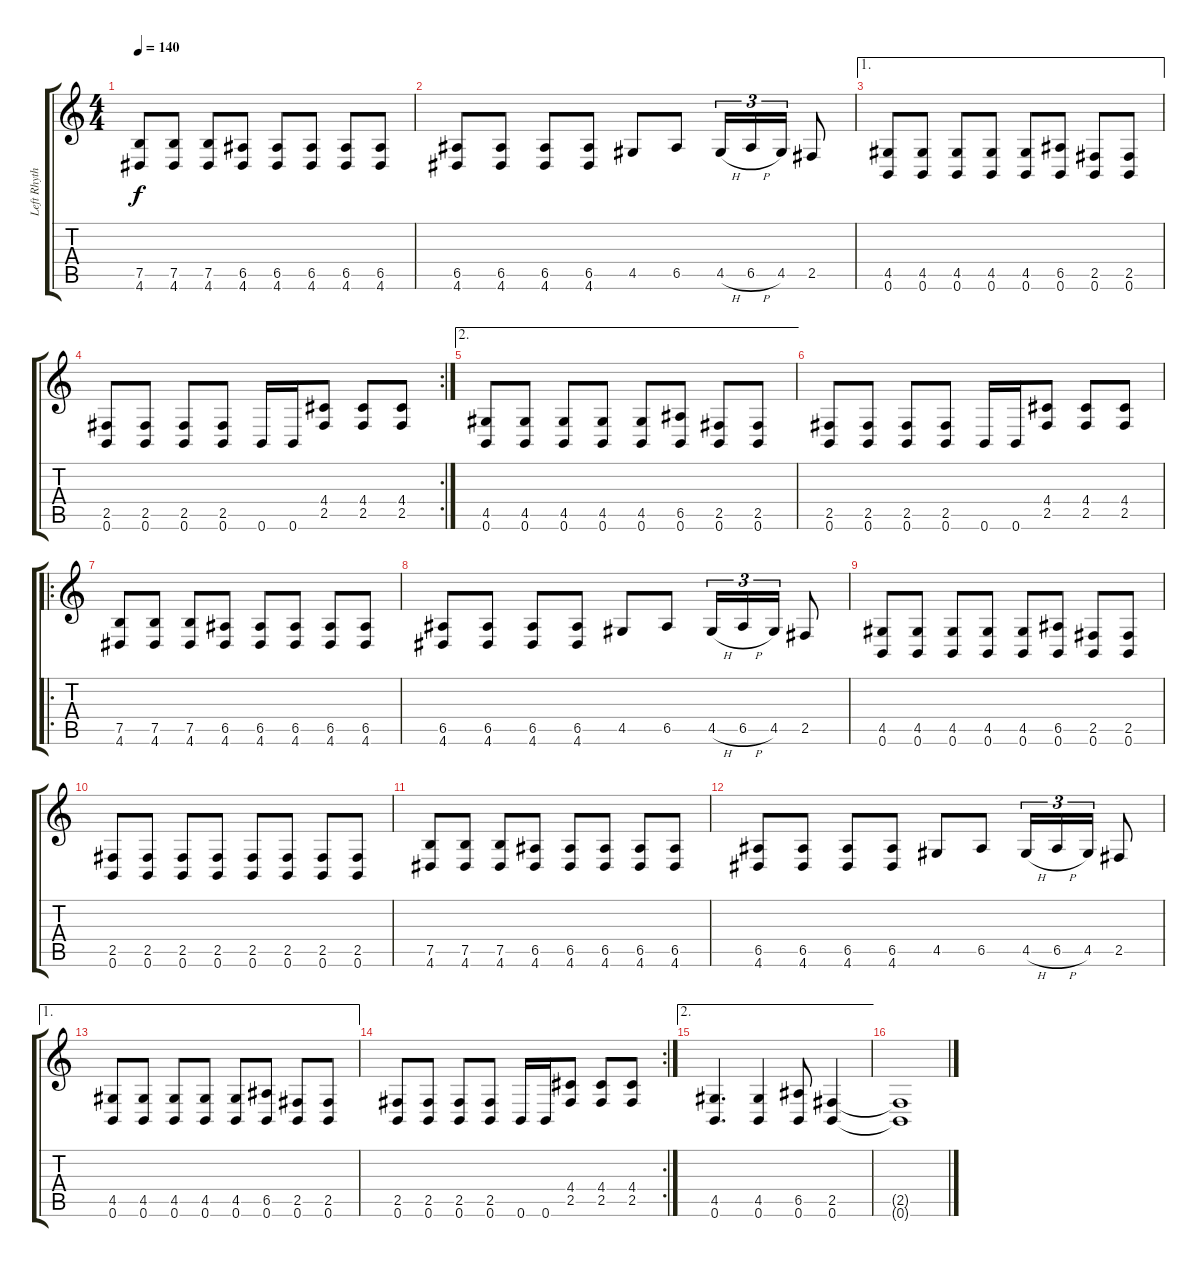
\track ("Left Rhythm" "Left Rhyth") {instrument overdrivenguitar}
\staff {score tabs}
\tuning (B3 Gb3 D3 A2 E2 B1) {hide}
\ts (4 4)
\tempo 140
\clef g2
\ks c
(7.5 4.6).8{dy f} (7.5 4.6).8 (7.5 4.6).8 (6.5 4.6).8 (6.5 4.6).8 (6.5 4.6).8 (6.5 4.6).8 (6.5 4.6).8 |
(6.5 4.6).8 (6.5 4.6).8 (6.5 4.6).8 (6.5 4.6).8 4.5.8 6.5.8 4.5{h}.16{tu (3 2)} 6.5{h}.16{tu (3 2)} 4.5.16{tu (3 2)} 2.5.8 |
\ae 1
(4.5 0.6).8 (4.5 0.6).8 (4.5 0.6).8 (4.5 0.6).8 (4.5 0.6).8 (6.5 0.6).8 (2.5 0.6).8 (2.5 0.6).8 |
\rc 2
(2.5 0.6).8 (2.5 0.6).8 (2.5 0.6).8 (2.5 0.6).8 0.6.16 0.6.16 (4.4 2.5).8 (4.4 2.5).8 (4.4 2.5).8 |
\ae 2
(4.5 0.6).8 (4.5 0.6).8 (4.5 0.6).8 (4.5 0.6).8 (4.5 0.6).8 (6.5 0.6).8 (2.5 0.6).8 (2.5 0.6).8 |
(2.5 0.6).8 (2.5 0.6).8 (2.5 0.6).8 (2.5 0.6).8 0.6.16 0.6.16 (4.4 2.5).8 (4.4 2.5).8 (4.4 2.5).8 |
\ro
(7.5 4.6).8 (7.5 4.6).8 (7.5 4.6).8 (6.5 4.6).8 (6.5 4.6).8 (6.5 4.6).8 (6.5 4.6).8 (6.5 4.6).8 |
(6.5 4.6).8 (6.5 4.6).8 (6.5 4.6).8 (6.5 4.6).8 4.5.8 6.5.8 4.5{h}.16{tu (3 2)} 6.5{h}.16{tu (3 2)} 4.5.16{tu (3 2)} 2.5.8 |
(4.5 0.6).8 (4.5 0.6).8 (4.5 0.6).8 (4.5 0.6).8 (4.5 0.6).8 (6.5 0.6).8 (2.5 0.6).8 (2.5 0.6).8 |
(2.5 0.6).8 (2.5 0.6).8 (2.5 0.6).8 (2.5 0.6).8 (2.5 0.6).8 (2.5 0.6).8 (2.5 0.6).8 (2.5 0.6).8 |
(7.5 4.6).8 (7.5 4.6).8 (7.5 4.6).8 (6.5 4.6).8 (6.5 4.6).8 (6.5 4.6).8 (6.5 4.6).8 (6.5 4.6).8 |
(6.5 4.6).8 (6.5 4.6).8 (6.5 4.6).8 (6.5 4.6).8 4.5.8 6.5.8 4.5{h}.16{tu (3 2)} 6.5{h}.16{tu (3 2)} 4.5.16{tu (3 2)} 2.5.8 |
\ae 1
(4.5 0.6).8 (4.5 0.6).8 (4.5 0.6).8 (4.5 0.6).8 (4.5 0.6).8 (6.5 0.6).8 (2.5 0.6).8 (2.5 0.6).8 |
\rc 2
(2.5 0.6).8 (2.5 0.6).8 (2.5 0.6).8 (2.5 0.6).8 0.6.16 0.6.16 (4.4 2.5).8 (4.4 2.5).8 (4.4 2.5).8 |
\ae 2
(4.5 0.6).4{d} (4.5 0.6).4 (6.5 0.6).8 (2.5 0.6).4 |
(2.5{t} 0.6{t}).1
